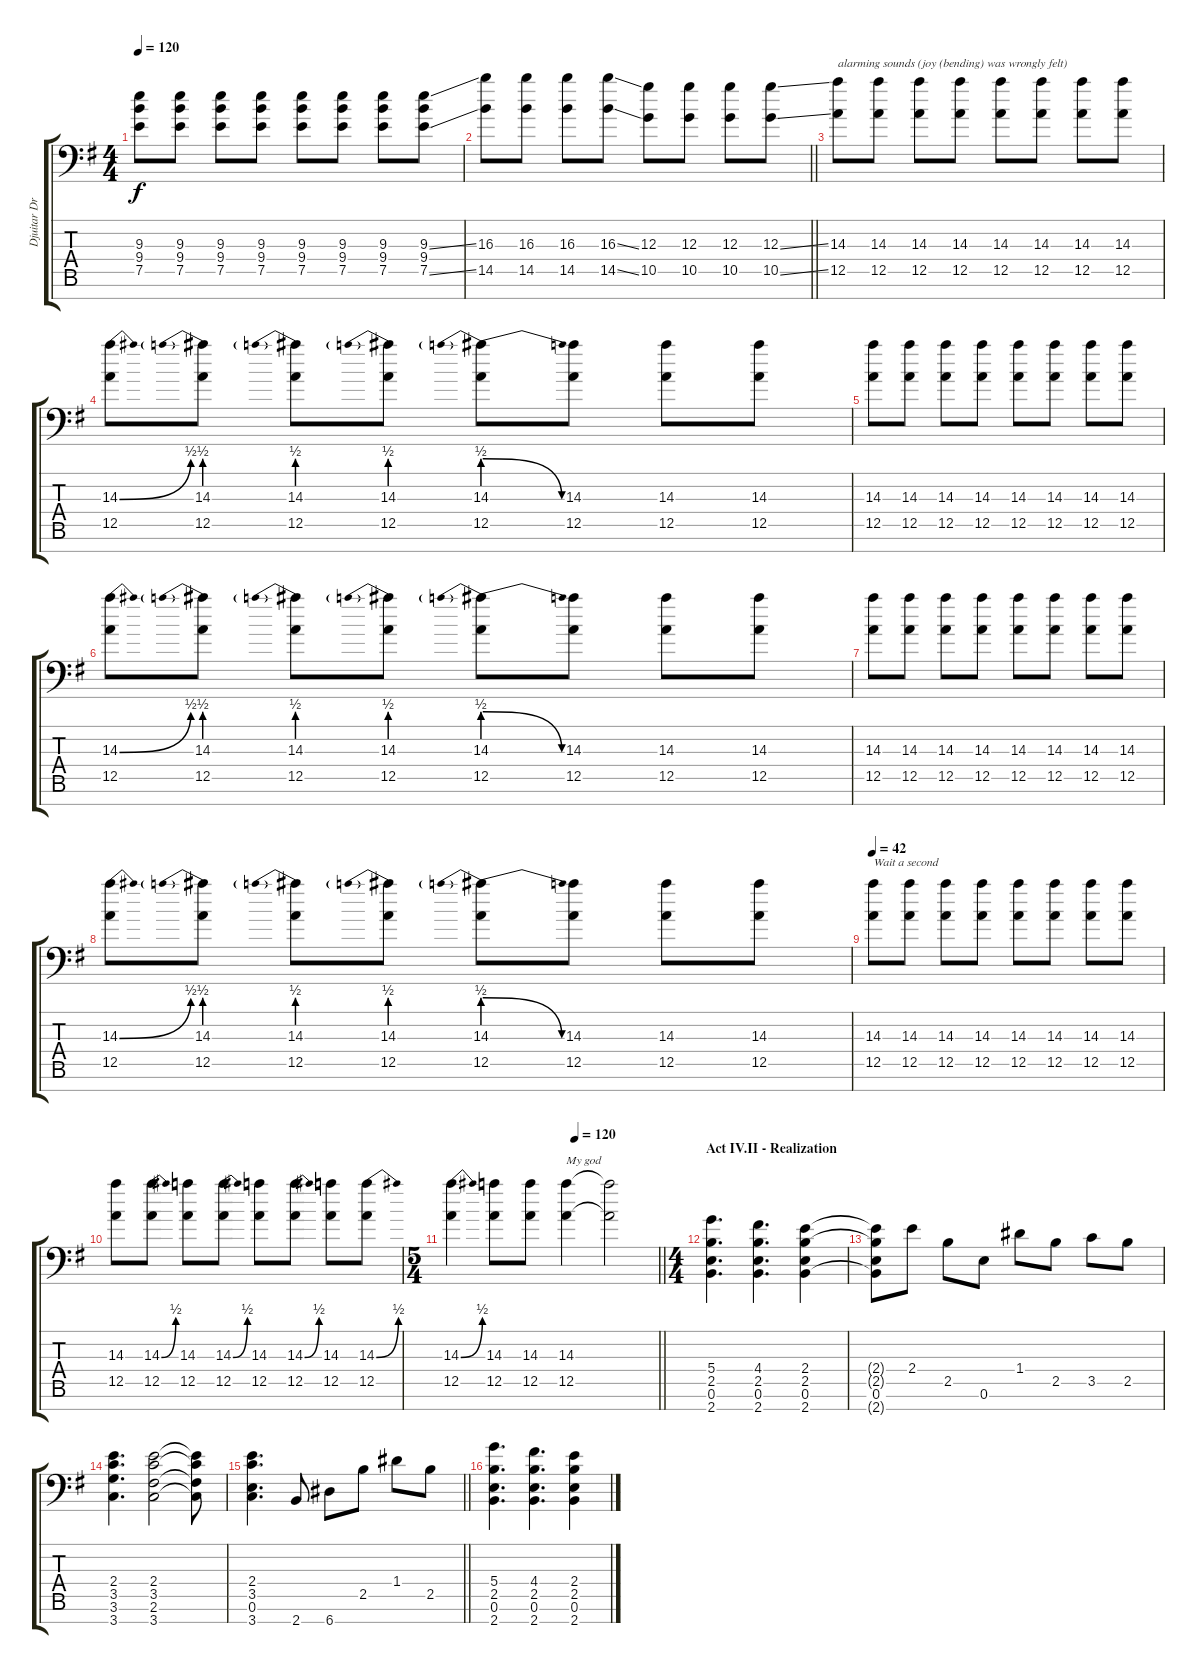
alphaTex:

\track ("Djuitar Dropped A" "Djuitar Dr") {instrument distortionguitar}
\staff {score tabs}
\tuning (E4 B3 G3 D3 A2 E2 A1) {hide}
\ts (4 4)
\tempo 120
\clef f4
\ks eminor
(9.3 9.4 7.5).8{dy f} (9.3 9.4 7.5).8 (9.3 9.4 7.5).8 (9.3 9.4 7.5).8 (9.3 9.4 7.5).8 (9.3 9.4 7.5).8 (9.3 9.4 7.5).8 (9.3{ss} 9.4 7.5{ss}).8 |
\barLineRight lightlight
(16.3 14.5).8 (16.3 14.5).8 (16.3 14.5).8 (16.3{ss} 14.5{ss}).8 (12.3 10.5).8 (12.3 10.5).8 (12.3 10.5).8 (12.3{ss} 10.5{ss}).8 |
\section ("" "")
(14.3 12.5).8{txt "alarming sounds (joy (bending) was wrongly felt)"} (14.3 12.5).8 (14.3 12.5).8 (14.3 12.5).8 (14.3 12.5).8 (14.3 12.5).8 (14.3 12.5).8 (14.3 12.5).8 |
(14.3{be (bend 0 0 60 2)} 12.5).8 (14.3{be (prebend 0 2 60 2)} 12.5).8 (14.3{be (prebend 0 2 60 2)} 12.5).8 (14.3{be (prebend 0 2 60 2)} 12.5).8 (14.3{be (prebendrelease 0 2 60 0)} 12.5).8 (14.3 12.5).8 (14.3 12.5).8 (14.3 12.5).8 |
(14.3 12.5).8 (14.3 12.5).8 (14.3 12.5).8 (14.3 12.5).8 (14.3 12.5).8 (14.3 12.5).8 (14.3 12.5).8 (14.3 12.5).8 |
(14.3{be (bend 0 0 60 2)} 12.5).8 (14.3{be (prebend 0 2 60 2)} 12.5).8 (14.3{be (prebend 0 2 60 2)} 12.5).8 (14.3{be (prebend 0 2 60 2)} 12.5).8 (14.3{be (prebendrelease 0 2 60 0)} 12.5).8 (14.3 12.5).8 (14.3 12.5).8 (14.3 12.5).8 |
(14.3 12.5).8 (14.3 12.5).8 (14.3 12.5).8 (14.3 12.5).8 (14.3 12.5).8 (14.3 12.5).8 (14.3 12.5).8 (14.3 12.5).8 |
(14.3{be (bend 0 0 60 2)} 12.5).8 (14.3{be (prebend 0 2 60 2)} 12.5).8 (14.3{be (prebend 0 2 60 2)} 12.5).8 (14.3{be (prebend 0 2 60 2)} 12.5).8 (14.3{be (prebendrelease 0 2 60 0)} 12.5).8 (14.3 12.5).8 (14.3 12.5).8 (14.3 12.5).8 |
\tempo 42
(14.3 12.5).8{txt "Wait a second"} (14.3 12.5).8 (14.3 12.5).8 (14.3 12.5).8 (14.3 12.5).8 (14.3 12.5).8 (14.3 12.5).8 (14.3 12.5).8 |
(14.3 12.5).8 (14.3{be (bend 0 0 60 2)} 12.5).8 (14.3 12.5).8 (14.3{be (bend 0 0 60 2)} 12.5).8 (14.3 12.5).8 (14.3{be (bend 0 0 60 2)} 12.5).8 (14.3 12.5).8 (14.3{be (bend 0 0 60 2)} 12.5).8 |
\ts (5 4)
\tempo (120 0.6)
\barLineRight lightlight
(14.3{be (bend 0 0 60 2)} 12.5).4 (14.3 12.5).8 (14.3 12.5).8 (14.3 12.5).4{txt "My god"} (14.3{t} 12.5{t}).2 |
\ts (4 4)
\section ("" "Act IV.II - Realization")
(5.4 2.5 0.6 2.7).4{d} (4.4 2.5 0.6 2.7).4{d} (2.4 2.5 0.6 2.7).4 |
(2.4{t} 2.5{t} 0.6 2.7{t}).8 2.4.8 2.5.8 0.6.8 1.4.8 2.5.8 3.5.8 2.5.8 |
(2.4 3.5 3.6 3.7).4{d} (2.4 3.5 2.6 3.7).2 (2.4{t} 3.5{t} 2.6{t} 3.7{t}).8 |
\barLineRight lightlight
(2.4 3.5 0.6 3.7).4{d} 2.7.8 6.7.8 2.5.8 1.4.8 2.5.8 |
(5.4 2.5 0.6 2.7).4{d} (4.4 2.5 0.6 2.7).4{d} (2.4 2.5 0.6 2.7).4
